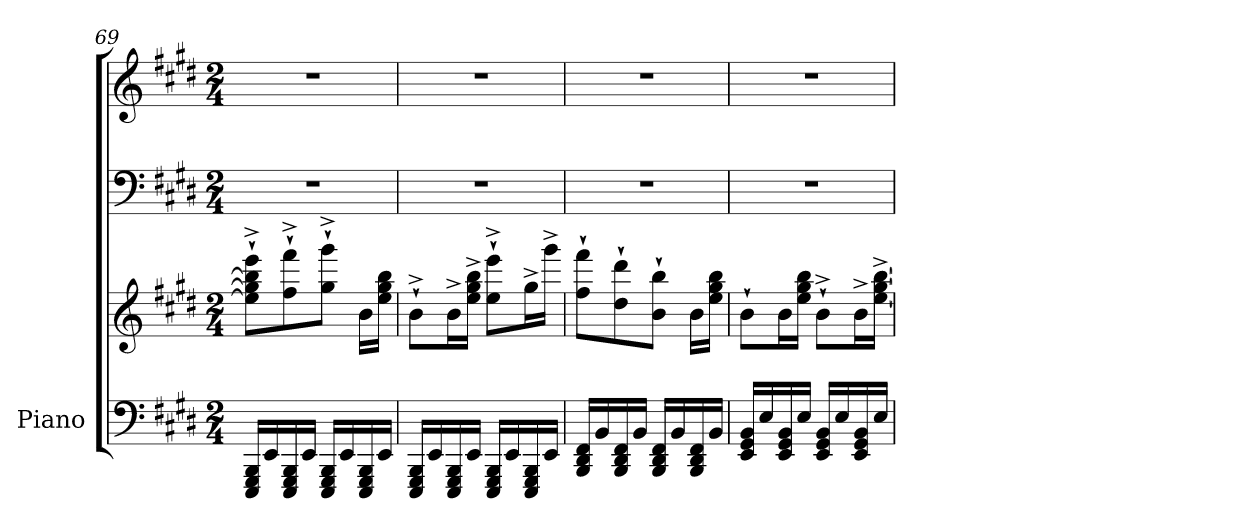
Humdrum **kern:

**kern	**kern	**kern	**kern
*part1	*part1	*part1	*part1
*staff4	*staff3	*staff2	*staff1
*I"Piano	*	*	*
*I'Pno.	*	*	*
!!LO:LB:g=z
*clefF4	*clefG2	*clefF4	*clefG2
*k[f#c#g#d#]	*k[f#c#g#d#]	*k[f#c#g#d#]	*k[f#c#g#d#]
*M2/4	*M2/4	*M2/4	*M2/4
=69	=69	=69	=69
16EEE/ 16GGG#/ 16BBB/LL	8ee\]`^ 8gg#\]`^ 8bb\]`^ 8eee\`^L	2r	2r
16EE/	.	.	.
16EEE/ 16GGG#/ 16BBB/	8ff#\`^ 8fff#\`^	.	.
16EE/JJ	.	.	.
16EEE/ 16GGG#/ 16BBB/LL	8gg#\`^ 8ggg#\`^J	.	.
16EE/	.	.	.
16EEE/ 16GGG#/ 16BBB/	16b\LL	.	.
16EE/JJ	16ee\ 16gg#\ 16bb\JJ	.	.
=70	=70	=70	=70
16EEE/ 16GGG#/ 16BBB/LL	8b`^\L	2r	2r
16EE/	.	.	.
16EEE/ 16GGG#/ 16BBB/	16b^\L	.	.
16EE/JJ	16ee\^ 16gg#\^ 16bb\^JJ	.	.
16EEE/ 16GGG#/ 16BBB/LL	8ee\`^ 8eee\`^L	.	.
16EE/	.	.	.
16EEE/ 16GGG#/ 16BBB/	16gg#^\L	.	.
16EE/JJ	16ggg#^\JJ	.	.
=71	=71	=71	=71
16BBB/ 16DD#/ 16FF#/LL	8ff#\` 8fff#\`L	2r	2r
16BB/	.	.	.
16BBB/ 16DD#/ 16FF#/	8dd#\` 8ddd#\`	.	.
16BB/JJ	.	.	.
16BBB/ 16DD#/ 16FF#/LL	8b\` 8bb\`J	.	.
16BB/	.	.	.
16BBB/ 16DD#/ 16FF#/	16b\LL	.	.
16BB/JJ	16ee\ 16gg#\ 16bb\JJ	.	.
=72	=72	=72	=72
16EE/ 16GG#/ 16BB/LL	8b`\L	2r	2r
16E/	.	.	.
16EE/ 16GG#/ 16BB/	16b\L	.	.
16E/JJ	16ee\ 16gg#\ 16bb\JJ	.	.
16EE/ 16GG#/ 16BB/LL	8b`^\L	.	.
16E/	.	.	.
16EE/ 16GG#/ 16BB/	16b^\L	.	.
16E/JJ	[16ee\^ [16gg#\^ [16bb\^JJ	.	.
=	=	=	=
*-	*-	*-	*-
